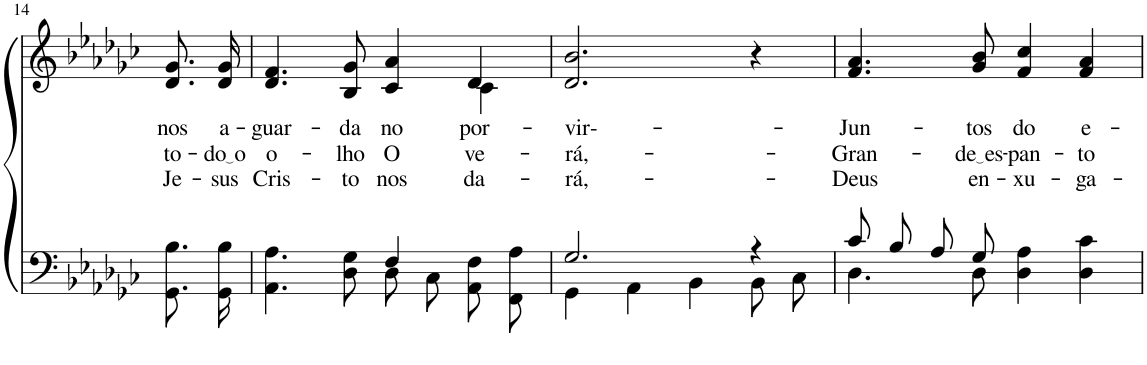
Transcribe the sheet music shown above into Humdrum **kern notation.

**kern	**kern	**text	**text	**text
*part2	*part1	*part1	*part1	*part1
*staff2	*staff1	*staff1	*staff1	*staff1
*I"Parte III e IV	*I"Parte I e II	*	*	*
!!LO:PB:g=z
*clefF4	*clefG2	*	*	*
*Trd-1c-2	*Trd-1c-2	*	*	*
*k[b-e-a-d-g-c-]	*k[b-e-a-d-g-c-]	*	*	*
*M4/4	*M4/4	*	*	*
=14	=14	=14	=14	=14
!	!	!LO:LY:b	!LO:LY:b	!LO:LY:b
8.GG-\ 8.B-\L	8.d-/ 8.g-/L	nos	to-	Je-
!	!	!LO:LY:b	!LO:LY:b	!LO:LY:b
16GG-\ 16B-\Jk	16d-/ 16g-/Jk	a-	do o	-sus
=15	=15	=15	=15	=15
*^	*	*	*	*
!	!	!	!LO:LY:b	!LO:LY:b	!LO:LY:b
*	*	*^	*	*	*
2ryy	4.AA-\ 4.A-\	4.d-/ 4.f/	2.ryy	-guar-	o-	Cris-
!	!	!	!	!LO:LY:b	!LO:LY:b	!LO:LY:b
.	8D-\ 8G-\	8B-/ 8g-/	.	-da	-lho	-to
!	!	!	!	!LO:LY:b	!LO:LY:b	!LO:LY:b
4F/	8D-\L	4c-/ 4a-/	.	no	O	nos
.	8C-\J	.	.	.	.	.
!	!	!	!	!LO:LY:b	!LO:LY:b	!LO:LY:b
4ryy	8AA-\ 8F\L	4d-/	4c-\	por-	ve-	da-
.	8FF\ 8A-\J	.	.	.	.	.
*	*	*v	*v	*	*	*
=16	=16	=16	=16	=16	=16
!	!	!	!LO:LY:b	!LO:LY:b	!LO:LY:b
2.G-/	4GG-\	2.d-/ 2.b-/	-vir--	-rá,-	-rá,-
.	4AA-\	.	.	.	.
.	4BB-\	.	.	.	.
4r	8BB-\L	4r	.	.	.
.	8C-\J	.	.	.	.
=17	=17	=17	=17	=17	=17
!	!	!	!LO:LY:b	!LO:LY:b	!LO:LY:b
8c-/L	4.D-\	4.f/ 4.a-/	-Jun-	-Gran-	-Deus
8B-/J	.	.	.	.	.
8A-/L	.	.	.	.	.
!	!	!	!LO:LY:b	!LO:LY:b	!LO:LY:b
8G-/J	8D-\	8g-/ 8b-/	-tos	de es	en-
!	!	!	!LO:LY:b	!LO:LY:b	!LO:LY:b
2ryy	4D-\ 4A-\	4f/ 4cc-/	do	-pan-	-xu-
!	!	!	!LO:LY:b	!LO:LY:b	!LO:LY:b
.	4D-\ 4c-\	4f/ 4a-/	e-	-to	-ga-
*v	*v	*	*	*	*
=	=	=	=	=
*-	*-	*-	*-	*-
